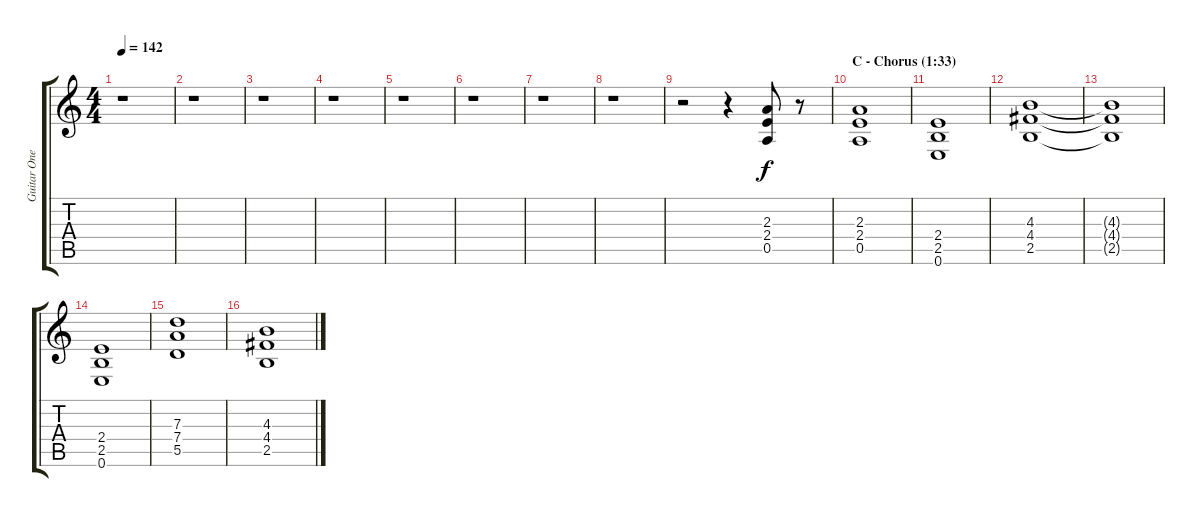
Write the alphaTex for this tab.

\track ("Guitar One" "Guitar One") {instrument distortionguitar}
\staff {score tabs}
\tuning (E4 B3 G3 D3 A2 E2) {hide}
\ts (4 4)
\tempo 142
\clef g2
\ks c
r.1{dy f} |
r.1 |
r.1 |
r.1 |
r.1 |
r.1 |
r.1 |
r.1 |
r.2 r.4 (2.3 2.4 0.5).8 r.8 |
\section ("" "C - Chorus (1:33)")
(2.3 2.4 0.5).1 |
(2.4 2.5 0.6).1 |
(4.3 4.4 2.5).1 |
(4.3{t} 4.4{t} 2.5{t}).1 |
(2.4 2.5 0.6).1 |
(7.3 7.4 5.5).1 |
(4.3 4.4 2.5).1
